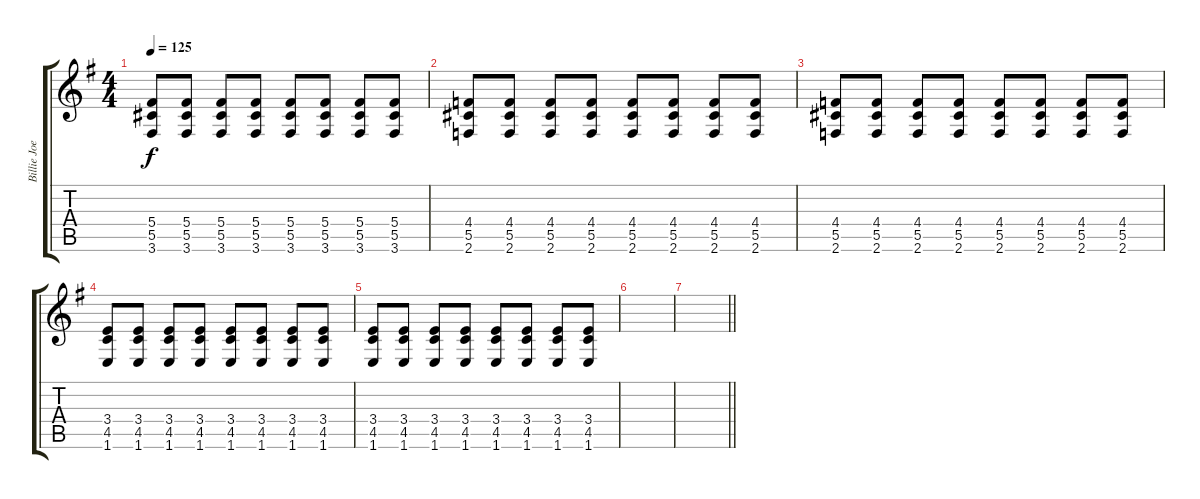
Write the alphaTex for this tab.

\track ("Billie Joe Armstrong (Rhythm Guitar)" "Billie Joe") {instrument distortionguitar}
\staff {score tabs}
\tuning (Eb4 Bb3 Gb3 Db3 Ab2 Eb2) {hide}
\ts (4 4)
\tempo 125
\clef g2
\ks g
(5.4 5.5 3.6).8{dy f} (5.4 5.5 3.6).8 (5.4 5.5 3.6).8 (5.4 5.5 3.6).8 (5.4 5.5 3.6).8 (5.4 5.5 3.6).8 (5.4 5.5 3.6).8 (5.4 5.5 3.6).8 |
(4.4 5.5 2.6).8 (4.4 5.5 2.6).8 (4.4 5.5 2.6).8 (4.4 5.5 2.6).8 (4.4 5.5 2.6).8 (4.4 5.5 2.6).8 (4.4 5.5 2.6).8 (4.4 5.5 2.6).8 |
(4.4 5.5 2.6).8 (4.4 5.5 2.6).8 (4.4 5.5 2.6).8 (4.4 5.5 2.6).8 (4.4 5.5 2.6).8 (4.4 5.5 2.6).8 (4.4 5.5 2.6).8 (4.4 5.5 2.6).8 |
(3.4 4.5 1.6).8 (3.4 4.5 1.6).8 (3.4 4.5 1.6).8 (3.4 4.5 1.6).8 (3.4 4.5 1.6).8 (3.4 4.5 1.6).8 (3.4 4.5 1.6).8 (3.4 4.5 1.6).8 |
(3.4 4.5 1.6).8 (3.4 4.5 1.6).8 (3.4 4.5 1.6).8 (3.4 4.5 1.6).8 (3.4 4.5 1.6).8 (3.4 4.5 1.6).8 (3.4 4.5 1.6).8 (3.4 4.5 1.6).8 |
|
\barLineRight lightlight
